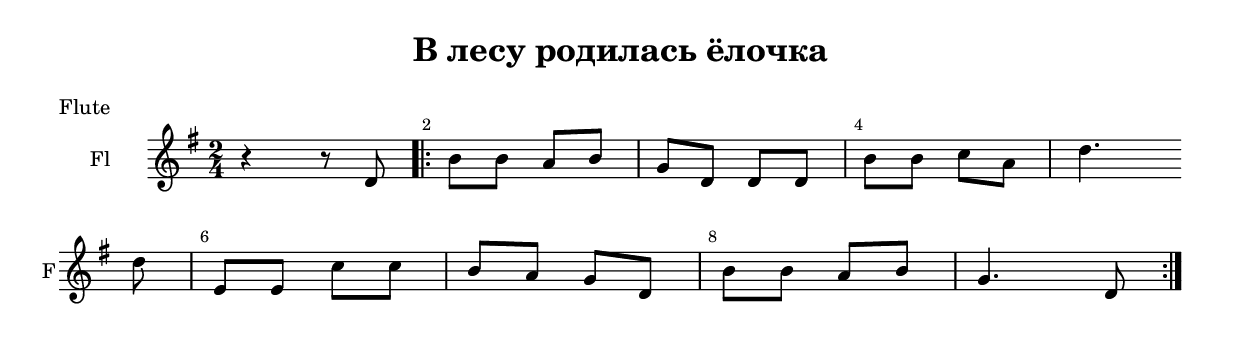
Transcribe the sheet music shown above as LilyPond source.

\version "2.20.0"

% закомментируйте строку ниже, чтобы получался pdf с навигацией
%#(ly:set-option 'point-and-click #f)
#(ly:set-option 'midi-extension "mid")
#(set-default-paper-size "a4")
#(set-global-staff-size 18)

\include "articulate.ly"

\header {
  title = "В лесу родилась ёлочка"
  composer = " "
  % Удалить строку версии LilyPond 
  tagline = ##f
}

breathes = { \once \override BreathingSign.text = \markup { \musicglyph #"scripts.tickmark" } \breathe }
%make visible number of every 2-nd bar
secondbar = {
  \override Score.BarNumber.break-visibility = #end-of-line-invisible
  \override Score.BarNumber.X-offset = #1
  \override Score.BarNumber.self-alignment-X = #LEFT
  \set Score.barNumberVisibility = #(every-nth-bar-number-visible 2)
}

global = {
  \key f \major
  \time 2/4
  \set Score.markFormatter = #format-mark-box-numbers
  \override MultiMeasureRest.expand-limit = #1
  \secondbar

  %\numericTimeSignature
  
}

U = { \change Staff = right }
D = { \change Staff = left }



%use this as temporary line break
abr = \tag #'BR { \break }

% uncommend next line when finished
%abr = {}

%once hide accidental (runaround for cadenza
nat = { \once \hide Accidental }


% flute

flutenotes = \relative c' { 
  % intro
  
  r4 r8 c \repeat volta 2 {
   a'8 a g a |
   f c c c |
   a' a bes g |
   c4. \bar "" \break c8 |
   d, d bes' bes |
   a g f c |
   a' a g a |
   f4. c8
  
  }
  
  
}


flutepart = { \global \flutenotes }

fscore = \new Staff \with {
  instrumentName = "Fl"
  shortInstrumentName = "F"
  midiInstrument = "flute"
} {
  \transpose f g \flutepart
}

  
\bookpart {
  \header { piece = "Flute" }
  \score {
    \fscore
    \layout { 
      \context {
        \Score
      }
      \context {
        \Staff
        \accidentalStyle modern-voice-cautionary
%        \RemoveEmptyStaves
%        \override VerticalAxisGroup.remove-first = ##t
      }
    }
  }      
}

